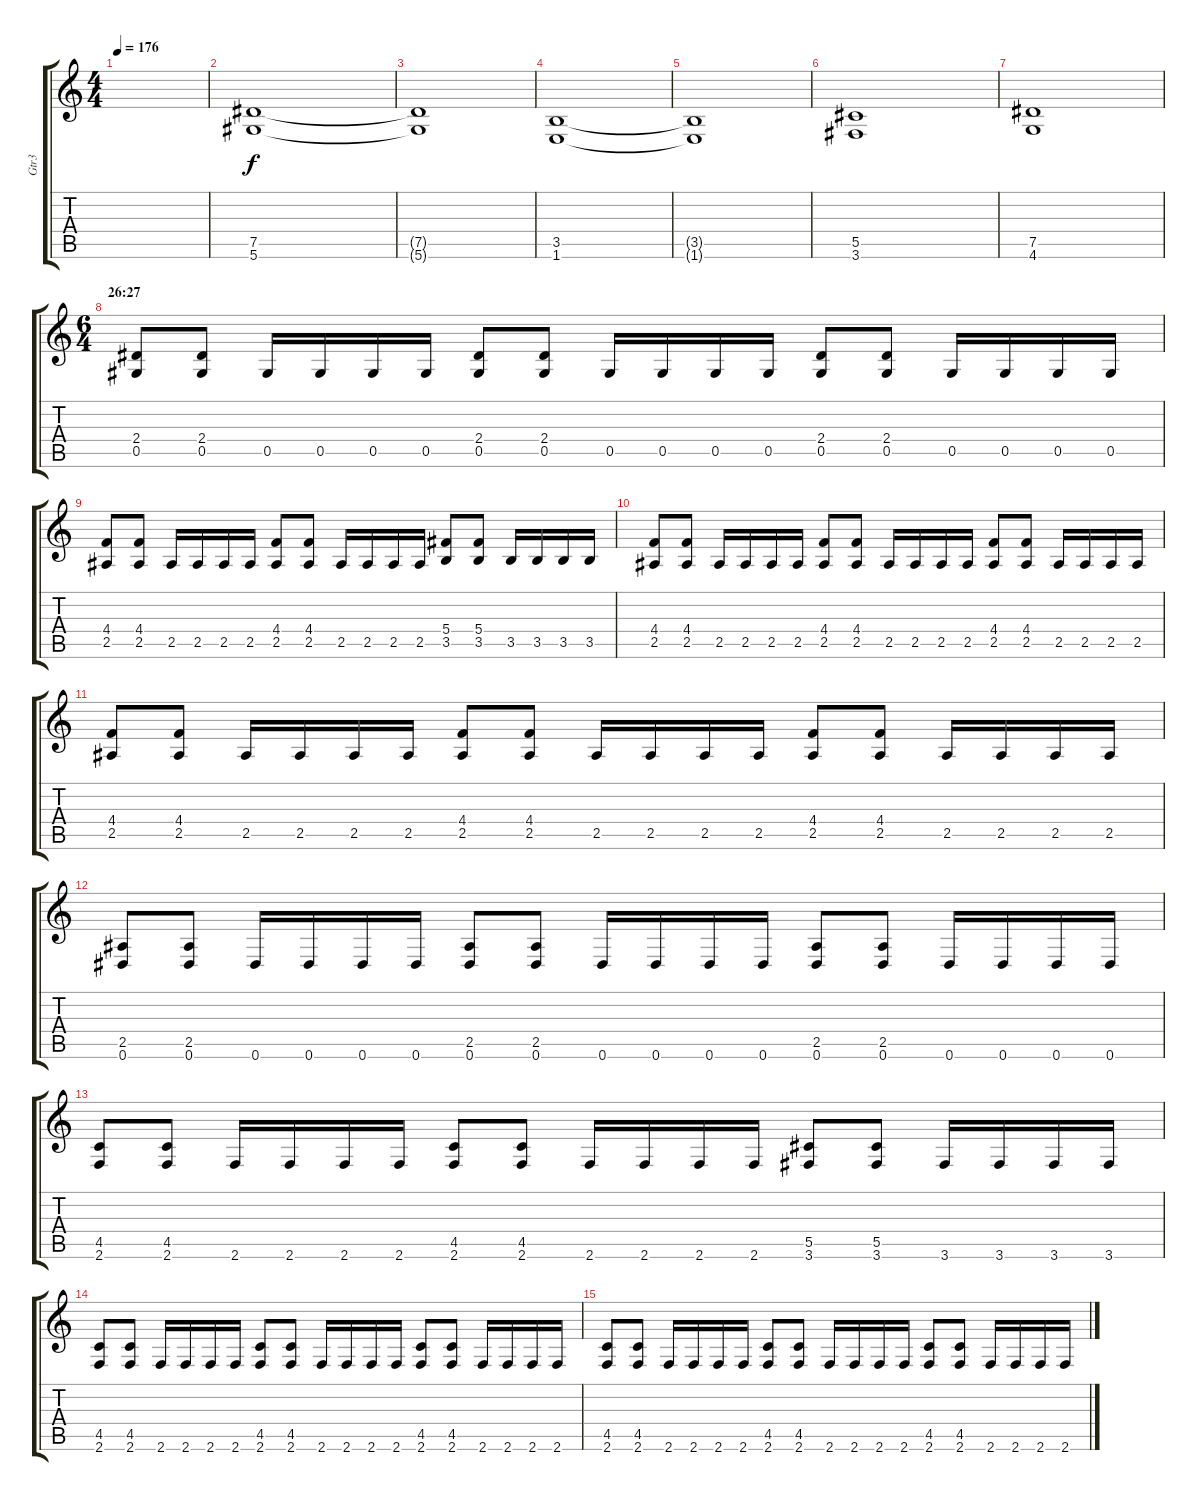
\track ("Gtr3" "Gtr3") {instrument overdrivenguitar}
\staff {score tabs}
\tuning (Eb4 Bb3 Gb3 Db3 Ab2 Eb2) {hide}
\ts (4 4)
\tempo 176
\clef g2
\ks c
|
(7.5 5.6).1 |
(7.5{t} 5.6{t}).1 |
(3.5 1.6).1 |
(3.5{t} 1.6{t}).1 |
(5.5 3.6).1 |
(7.5 4.6).1 |
\ts (6 4)
\section ("" "26:27")
(2.4 0.5).8 (2.4 0.5).8 0.5.16 0.5.16 0.5.16 0.5.16 (2.4 0.5).8 (2.4 0.5).8 0.5.16 0.5.16 0.5.16 0.5.16 (2.4 0.5).8 (2.4 0.5).8 0.5.16 0.5.16 0.5.16 0.5.16 |
(4.4 2.5).8 (4.4 2.5).8 2.5.16 2.5.16 2.5.16 2.5.16 (4.4 2.5).8 (4.4 2.5).8 2.5.16 2.5.16 2.5.16 2.5.16 (5.4 3.5).8 (5.4 3.5).8 3.5.16 3.5.16 3.5.16 3.5.16 |
(4.4 2.5).8 (4.4 2.5).8 2.5.16 2.5.16 2.5.16 2.5.16 (4.4 2.5).8 (4.4 2.5).8 2.5.16 2.5.16 2.5.16 2.5.16 (4.4 2.5).8 (4.4 2.5).8 2.5.16 2.5.16 2.5.16 2.5.16 |
(4.4 2.5).8 (4.4 2.5).8 2.5.16 2.5.16 2.5.16 2.5.16 (4.4 2.5).8 (4.4 2.5).8 2.5.16 2.5.16 2.5.16 2.5.16 (4.4 2.5).8 (4.4 2.5).8 2.5.16 2.5.16 2.5.16 2.5.16 |
(2.5 0.6).8 (2.5 0.6).8 0.6.16 0.6.16 0.6.16 0.6.16 (2.5 0.6).8 (2.5 0.6).8 0.6.16 0.6.16 0.6.16 0.6.16 (2.5 0.6).8 (2.5 0.6).8 0.6.16 0.6.16 0.6.16 0.6.16 |
(4.5 2.6).8 (4.5 2.6).8 2.6.16 2.6.16 2.6.16 2.6.16 (4.5 2.6).8 (4.5 2.6).8 2.6.16 2.6.16 2.6.16 2.6.16 (5.5 3.6).8 (5.5 3.6).8 3.6.16 3.6.16 3.6.16 3.6.16 |
(4.5 2.6).8 (4.5 2.6).8 2.6.16 2.6.16 2.6.16 2.6.16 (4.5 2.6).8 (4.5 2.6).8 2.6.16 2.6.16 2.6.16 2.6.16 (4.5 2.6).8 (4.5 2.6).8 2.6.16 2.6.16 2.6.16 2.6.16 |
(4.5 2.6).8 (4.5 2.6).8 2.6.16 2.6.16 2.6.16 2.6.16 (4.5 2.6).8 (4.5 2.6).8 2.6.16 2.6.16 2.6.16 2.6.16 (4.5 2.6).8 (4.5 2.6).8 2.6.16 2.6.16 2.6.16 2.6.16
